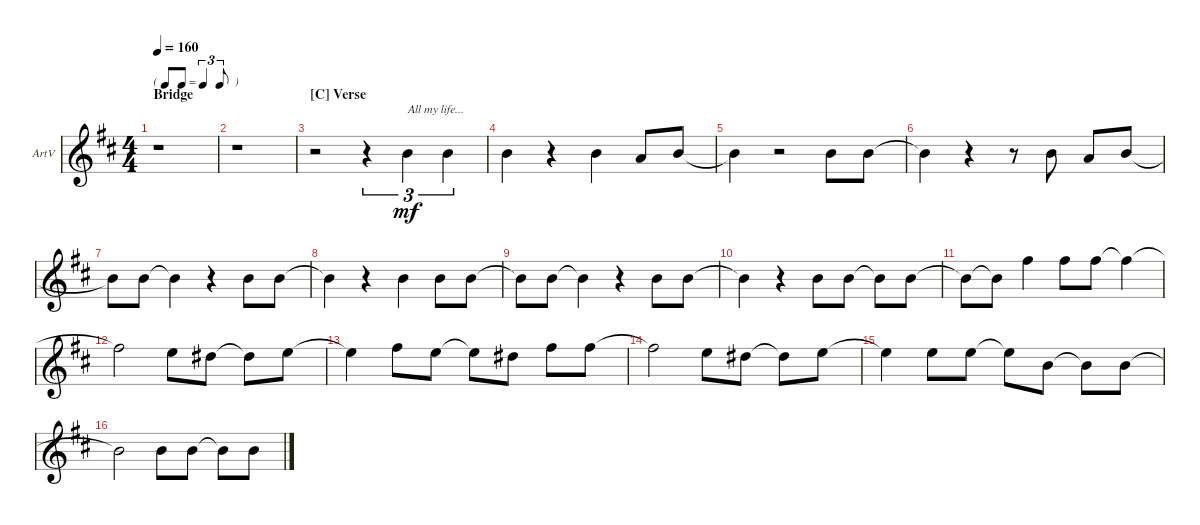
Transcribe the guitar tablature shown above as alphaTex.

\defaultSystemsLayout 4
\bracketExtendMode groupsimilarinstruments
\firstSystemTrackNameOrientation horizontal
\otherSystemsTrackNameOrientation horizontal
\track ("Art Voice" "ArtV") {instrument electricguitarclean}
\staff {score}
\tuning (E4 B3 G3 D3 A2 E2)
\ts (4 4)
\tf triplet8th
\section ("" "Bridge")
\tempo 160
\clef g2
\ks bminor
r.1{dy mf} |
r.1 |
\section ("C" "Verse")
r.2 r.4{tu (3 2)} 0.2.4{tu (3 2) txt "All my life..."} 0.2.4{tu (3 2)} |
0.2.4 r.4 0.2.4 2.3.8 0.2.8 |
0.2{t}.4 r.2 0.2.8 0.2.8 |
0.2{t}.4 r.4 r.8 0.2.8 2.3.8 0.2.8 |
0.2{t}.8 0.2.8 0.2{t}.4 r.4 0.2.8 0.2.8 |
0.2{t}.4 r.4 0.2.4 0.2.8 0.2.8 |
0.2{t}.8 0.2.8 0.2{t}.4 r.4 0.2.8 0.2.8 |
0.2{t}.4 r.4 0.2.8 0.2.8 0.2{t}.8 0.2.8 |
0.2{t}.8 0.2{t}.8 2.1.4 2.1.8 2.1.8 2.1{t}.4 |
2.1{t}.2 0.1.8 4.2.8 4.2{t}.8 0.1.8 |
0.1{t}.4 2.1.8 0.1.8 0.1{t}.8 4.2.8 2.1.8 2.1.8 |
2.1{t}.2 0.1.8 4.2.8 4.2{t}.8 0.1.8 |
0.1{t}.4 0.1.8 0.1.8 0.1{t}.8 0.2.8 0.2{t}.8 0.2.8 |
0.2{t}.2 0.2.8 0.2.8 0.2{t}.8 0.2.8
